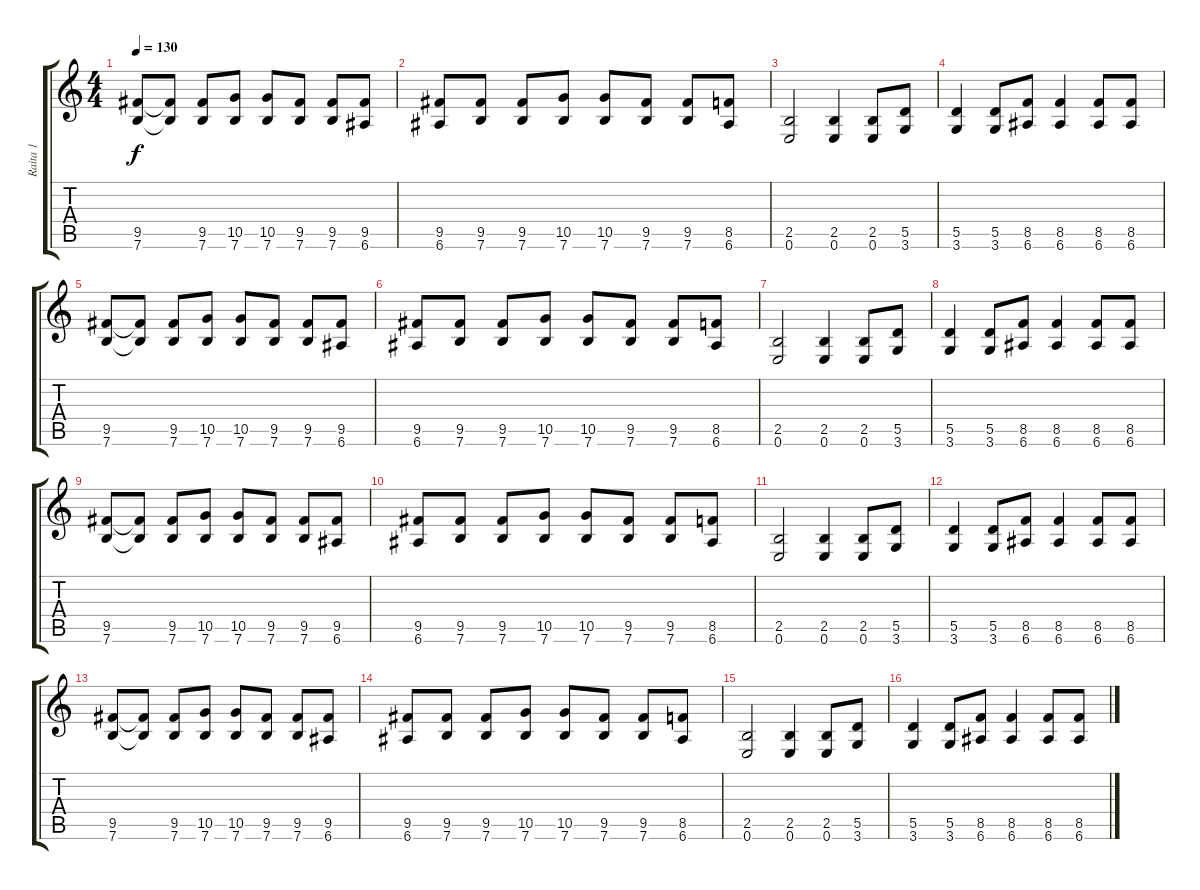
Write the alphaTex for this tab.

\track ("Raita 1" "Raita 1") {instrument distortionguitar}
\staff {score tabs}
\tuning (E4 B3 G3 D3 A2 E2) {hide}
\ts (4 4)
\tempo 130
\clef g2
\ks c
(9.5 7.6).8{dy f} (9.5{t} 7.6{t}).8 (9.5 7.6).8 (10.5 7.6).8 (10.5 7.6).8 (9.5 7.6).8 (9.5 7.6).8 (9.5 6.6).8 |
(9.5 6.6).8 (9.5 7.6).8 (9.5 7.6).8 (10.5 7.6).8 (10.5 7.6).8 (9.5 7.6).8 (9.5 7.6).8 (8.5 6.6).8 |
(2.5 0.6).2 (2.5 0.6).4 (2.5 0.6).8 (5.5 3.6).8 |
(5.5 3.6).4 (5.5 3.6).8 (8.5 6.6).8 (8.5 6.6).4 (8.5 6.6).8 (8.5 6.6).8 |
(9.5 7.6).8 (9.5{t} 7.6{t}).8 (9.5 7.6).8 (10.5 7.6).8 (10.5 7.6).8 (9.5 7.6).8 (9.5 7.6).8 (9.5 6.6).8 |
(9.5 6.6).8 (9.5 7.6).8 (9.5 7.6).8 (10.5 7.6).8 (10.5 7.6).8 (9.5 7.6).8 (9.5 7.6).8 (8.5 6.6).8 |
(2.5 0.6).2 (2.5 0.6).4 (2.5 0.6).8 (5.5 3.6).8 |
(5.5 3.6).4 (5.5 3.6).8 (8.5 6.6).8 (8.5 6.6).4 (8.5 6.6).8 (8.5 6.6).8 |
(9.5 7.6).8 (9.5{t} 7.6{t}).8 (9.5 7.6).8 (10.5 7.6).8 (10.5 7.6).8 (9.5 7.6).8 (9.5 7.6).8 (9.5 6.6).8 |
(9.5 6.6).8 (9.5 7.6).8 (9.5 7.6).8 (10.5 7.6).8 (10.5 7.6).8 (9.5 7.6).8 (9.5 7.6).8 (8.5 6.6).8 |
(2.5 0.6).2 (2.5 0.6).4 (2.5 0.6).8 (5.5 3.6).8 |
(5.5 3.6).4 (5.5 3.6).8 (8.5 6.6).8 (8.5 6.6).4 (8.5 6.6).8 (8.5 6.6).8 |
(9.5 7.6).8 (9.5{t} 7.6{t}).8 (9.5 7.6).8 (10.5 7.6).8 (10.5 7.6).8 (9.5 7.6).8 (9.5 7.6).8 (9.5 6.6).8 |
(9.5 6.6).8 (9.5 7.6).8 (9.5 7.6).8 (10.5 7.6).8 (10.5 7.6).8 (9.5 7.6).8 (9.5 7.6).8 (8.5 6.6).8 |
(2.5 0.6).2 (2.5 0.6).4 (2.5 0.6).8 (5.5 3.6).8 |
(5.5 3.6).4 (5.5 3.6).8 (8.5 6.6).8 (8.5 6.6).4 (8.5 6.6).8 (8.5 6.6).8
